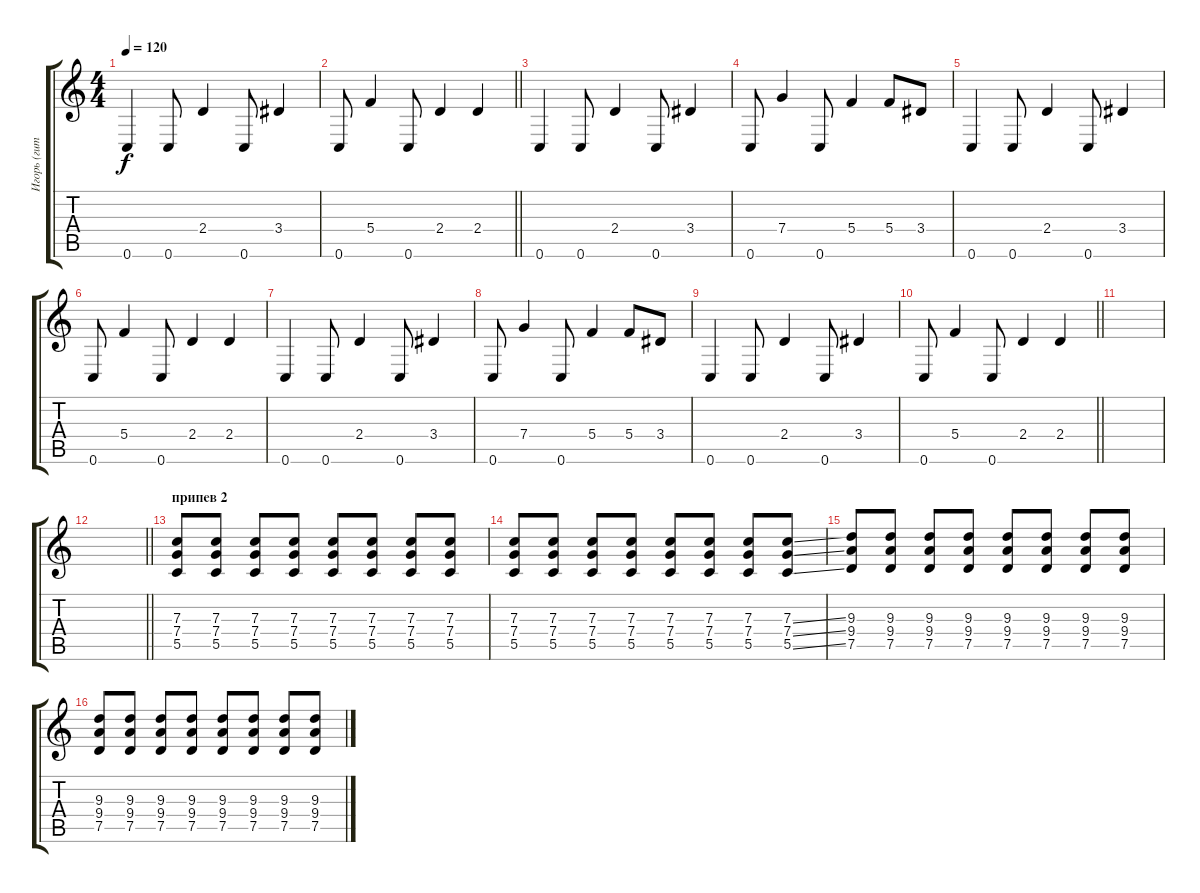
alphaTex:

\track ("Игорь (гитара 1)/деревянные (флейта,клар" "Игорь (гит") {instrument overdrivenguitar}
\staff {score tabs}
\tuning (D4 A3 F3 C3 G2 C2) {hide}
\ts (4 4)
\tempo 120
\clef g2
\ks c
0.6.4{dy f} 0.6.8 2.4.4 0.6.8 3.4.4 |
\barLineRight lightlight
0.6.8 5.4.4 0.6.8 2.4.4 2.4.4 |
0.6.4 0.6.8 2.4.4 0.6.8 3.4.4 |
0.6.8 7.4.4 0.6.8 5.4.4 5.4.8 3.4.8 |
0.6.4 0.6.8 2.4.4 0.6.8 3.4.4 |
0.6.8 5.4.4 0.6.8 2.4.4 2.4.4 |
0.6.4 0.6.8 2.4.4 0.6.8 3.4.4 |
0.6.8 7.4.4 0.6.8 5.4.4 5.4.8 3.4.8 |
0.6.4 0.6.8 2.4.4 0.6.8 3.4.4 |
\barLineRight lightlight
0.6.8 5.4.4 0.6.8 2.4.4 2.4.4 |
|
\barLineRight lightlight
|
\section ("" "припев 2")
(7.3 7.4 5.5).8{volume 10 instrument overdrivenguitar} (7.3 7.4 5.5).8 (7.3 7.4 5.5).8 (7.3 7.4 5.5).8 (7.3 7.4 5.5).8 (7.3 7.4 5.5).8 (7.3 7.4 5.5).8 (7.3 7.4 5.5).8 |
(7.3 7.4 5.5).8 (7.3 7.4 5.5).8 (7.3 7.4 5.5).8 (7.3 7.4 5.5).8 (7.3 7.4 5.5).8 (7.3 7.4 5.5).8 (7.3 7.4 5.5).8 (7.3{ss} 7.4{ss} 5.5{ss}).8 |
(9.3 9.4 7.5).8 (9.3 9.4 7.5).8 (9.3 9.4 7.5).8 (9.3 9.4 7.5).8 (9.3 9.4 7.5).8 (9.3 9.4 7.5).8 (9.3 9.4 7.5).8 (9.3 9.4 7.5).8 |
(9.3 9.4 7.5).8 (9.3 9.4 7.5).8 (9.3 9.4 7.5).8 (9.3 9.4 7.5).8 (9.3 9.4 7.5).8 (9.3 9.4 7.5).8 (9.3 9.4 7.5).8 (9.3{ss} 9.4{ss} 7.5{ss}).8
